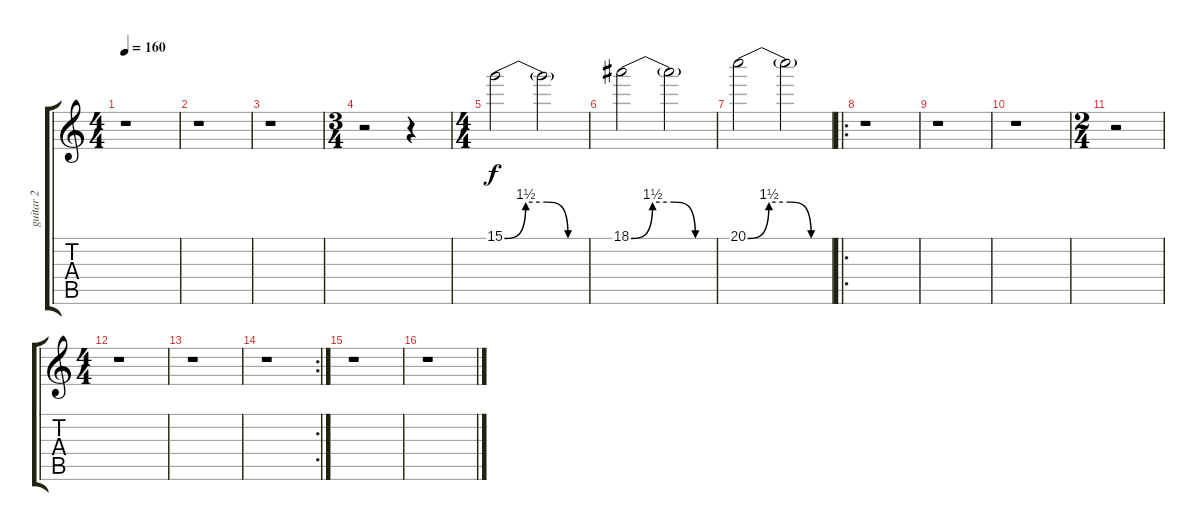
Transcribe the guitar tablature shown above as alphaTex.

\track ("guitar 2" "guitar 2") {instrument distortionguitar}
\staff {score tabs}
\tuning (E4 B3 G3 D3 A2 E2) {hide}
\ts (4 4)
\tempo 160
\clef g2
\ks c
r.1{dy f instrument distortionguitar} |
r.1 |
r.1 |
\ts (3 4)
r.2 r.4 |
\ts (4 4)
15.1{be (custom 0 0 15 6 30 6 45 0 60 0)}.2 15.1{t}.2 |
18.1{be (custom 0 0 15 6 30 6 45 0 60 0)}.2 18.1{t}.2 |
20.1{be (custom 0 0 15 6 30 6 45 0 60 0)}.2 20.1{t}.2 |
\ro
r.1 |
r.1 |
r.1 |
\ts (2 4)
r.2 |
\ts (4 4)
r.1 |
r.1 |
\rc 2
r.1 |
r.1 |
r.1
